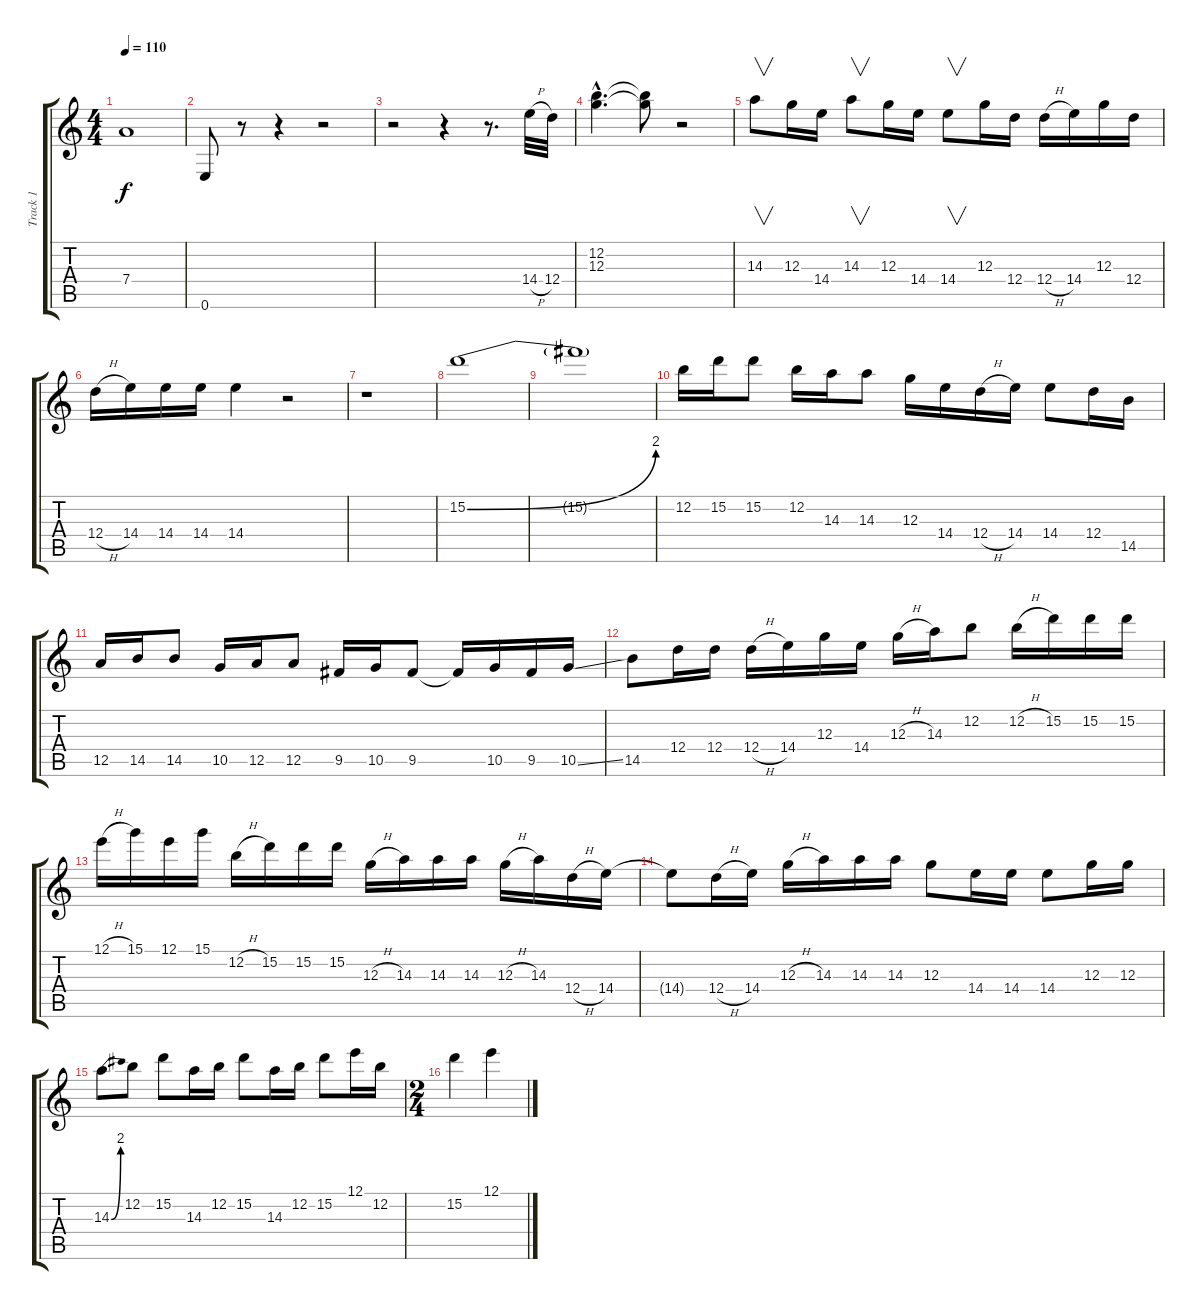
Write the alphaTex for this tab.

\track ("Track 1" "Track 1") {instrument overdrivenguitar}
\staff {score tabs}
\tuning (E4 B3 G3 D3 A2 E2) {hide}
\ts (4 4)
\tempo 110
\clef g2
\ks c
7.4{t}.1{dy f} |
0.6.8 r.8 r.4 r.2 |
r.2 r.4 r.8{d} 14.4{h}.32 12.4.32 |
(12.2{hac} 12.3{hac}).4{d} (12.2{t} 12.3{t}).8 r.2 |
14.3.8{v} 12.3.16 14.4.16 14.3.8{v} 12.3.16 14.4.16 14.4.8{v} 12.3.16 12.4.16 12.4{h}.16 14.4.16 12.3.16 12.4.16 |
12.4{h}.16 14.4.16 14.4.16 14.4.16 14.4.4 r.2 |
r.1 |
15.2{be (bend 0 0 60 8)}.1 |
15.2{t}.1 |
12.2.16 15.2.16 15.2.8 12.2.16 14.3.16 14.3.8 12.3.16 14.4.16 12.4{h}.16 14.4.16 14.4.8 12.4.16 14.5.16 |
12.5.16 14.5.16 14.5.8 10.5.16 12.5.16 12.5.8 9.5.16 10.5.16 9.5.8 9.5{t}.16 10.5.16 9.5.16 10.5{ss}.16 |
14.5.8 12.4.16 12.4.16 12.4{h}.16 14.4.16 12.3.16 14.4.16 12.3{h}.16 14.3.16 12.2.8 12.2{h}.16 15.2.16 15.2.16 15.2.16 |
12.1{h}.16 15.1.16 12.1.16 15.1.16 12.2{h}.16 15.2.16 15.2.16 15.2.16 12.3{h}.16 14.3.16 14.3.16 14.3.16 12.3{h}.16 14.3.16 12.4{h}.16 14.4.16 |
14.4{t}.8 12.4{h}.16 14.4.16 12.3{h}.16 14.3.16 14.3.16 14.3.16 12.3.8 14.4.16 14.4.16 14.4.8 12.3.16 12.3.16 |
14.3{be (bend 0 0 60 8)}.8 12.2.8 15.2.8 14.3.16 12.2.16 15.2.8 14.3.16 12.2.16 15.2.8 12.1.16 12.2.16 |
\ts (2 4)
15.2.4 12.1.4
